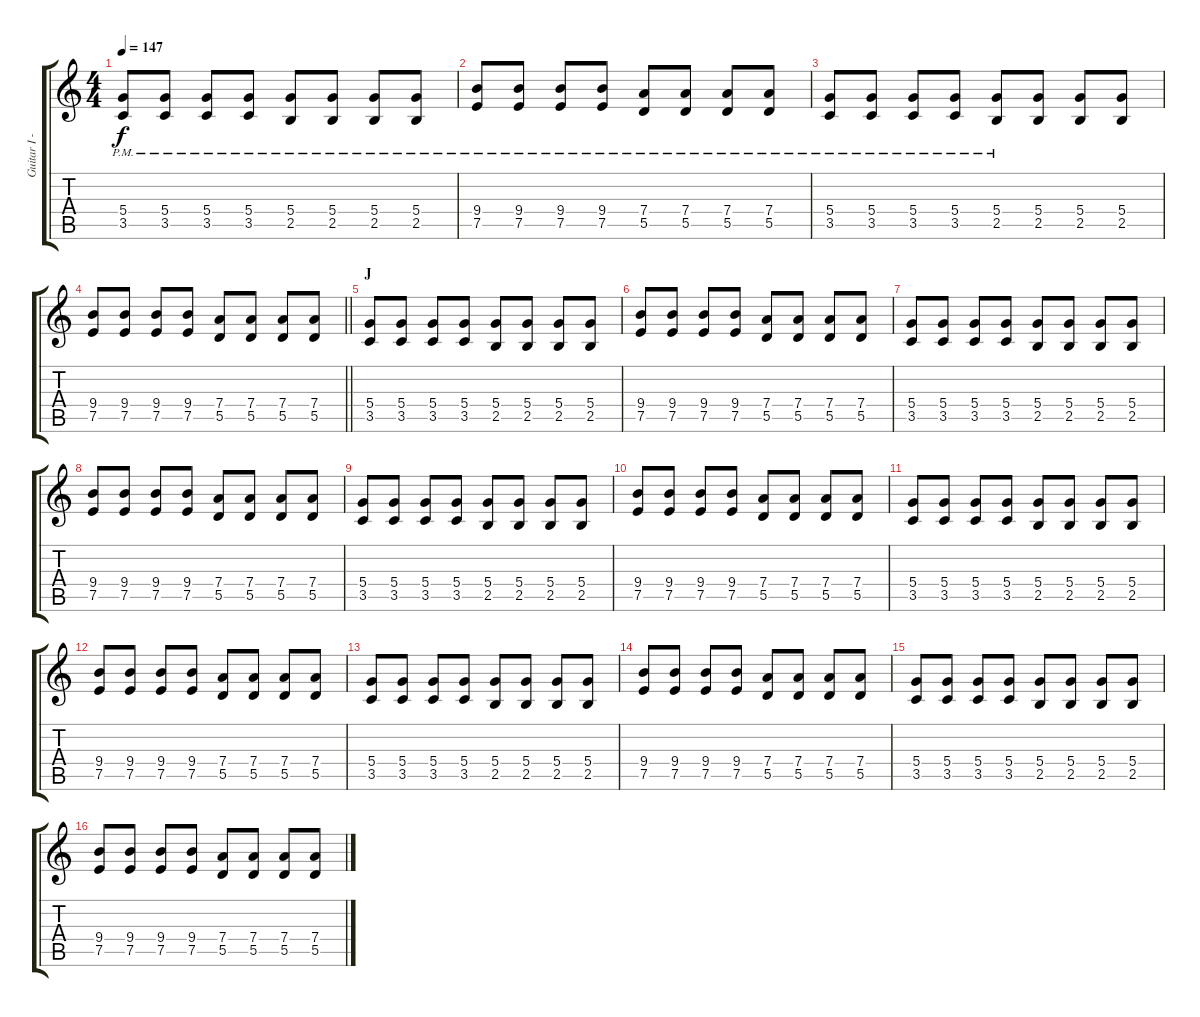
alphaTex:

\track ("Guitar I - Gotoh" "Guitar I -") {instrument distortionguitar}
\staff {score tabs}
\tuning (E4 B3 G3 D3 A2 E2) {hide}
\ts (4 4)
\tempo 147
\clef g2
\ks c
(5.4{pm} 3.5{pm}).8{dy f} (5.4{pm} 3.5{pm}).8 (5.4{pm} 3.5{pm}).8 (5.4{pm} 3.5{pm}).8 (5.4{pm} 2.5{pm}).8 (5.4{pm} 2.5{pm}).8 (5.4{pm} 2.5{pm}).8 (5.4{pm} 2.5{pm}).8 |
(9.4{pm} 7.5{pm}).8 (9.4{pm} 7.5{pm}).8 (9.4{pm} 7.5{pm}).8 (9.4{pm} 7.5{pm}).8 (7.4{pm} 5.5{pm}).8 (7.4{pm} 5.5{pm}).8 (7.4{pm} 5.5{pm}).8 (7.4{pm} 5.5{pm}).8 |
(5.4{pm} 3.5{pm}).8 (5.4{pm} 3.5{pm}).8 (5.4{pm} 3.5{pm}).8 (5.4{pm} 3.5{pm}).8 (5.4{pm} 2.5{pm}).8 (5.4 2.5).8{volume 10} (5.4 2.5).8{volume 13} (5.4 2.5).8 |
\barLineRight lightlight
(9.4 7.5).8 (9.4 7.5).8 (9.4 7.5).8 (9.4 7.5).8 (7.4 5.5).8 (7.4 5.5).8 (7.4 5.5).8 (7.4 5.5).8 |
\section ("" "J")
(5.4 3.5).8 (5.4 3.5).8 (5.4 3.5).8 (5.4 3.5).8 (5.4 2.5).8 (5.4 2.5).8 (5.4 2.5).8 (5.4 2.5).8 |
(9.4 7.5).8 (9.4 7.5).8 (9.4 7.5).8 (9.4 7.5).8 (7.4 5.5).8 (7.4 5.5).8 (7.4 5.5).8 (7.4 5.5).8 |
(5.4 3.5).8 (5.4 3.5).8 (5.4 3.5).8 (5.4 3.5).8 (5.4 2.5).8 (5.4 2.5).8 (5.4 2.5).8 (5.4 2.5).8 |
(9.4 7.5).8 (9.4 7.5).8 (9.4 7.5).8 (9.4 7.5).8 (7.4 5.5).8 (7.4 5.5).8 (7.4 5.5).8 (7.4 5.5).8 |
(5.4 3.5).8 (5.4 3.5).8 (5.4 3.5).8 (5.4 3.5).8 (5.4 2.5).8 (5.4 2.5).8 (5.4 2.5).8 (5.4 2.5).8 |
(9.4 7.5).8 (9.4 7.5).8 (9.4 7.5).8 (9.4 7.5).8 (7.4 5.5).8 (7.4 5.5).8 (7.4 5.5).8 (7.4 5.5).8 |
(5.4 3.5).8 (5.4 3.5).8 (5.4 3.5).8 (5.4 3.5).8 (5.4 2.5).8 (5.4 2.5).8 (5.4 2.5).8 (5.4 2.5).8 |
(9.4 7.5).8 (9.4 7.5).8 (9.4 7.5).8 (9.4 7.5).8 (7.4 5.5).8 (7.4 5.5).8 (7.4 5.5).8 (7.4 5.5).8 |
(5.4 3.5).8 (5.4 3.5).8 (5.4 3.5).8 (5.4 3.5).8 (5.4 2.5).8 (5.4 2.5).8 (5.4 2.5).8 (5.4 2.5).8 |
(9.4 7.5).8 (9.4 7.5).8 (9.4 7.5).8 (9.4 7.5).8 (7.4 5.5).8 (7.4 5.5).8 (7.4 5.5).8 (7.4 5.5).8 |
(5.4 3.5).8 (5.4 3.5).8 (5.4 3.5).8 (5.4 3.5).8 (5.4 2.5).8 (5.4 2.5).8 (5.4 2.5).8 (5.4 2.5).8 |
(9.4 7.5).8 (9.4 7.5).8 (9.4 7.5).8 (9.4 7.5).8 (7.4 5.5).8 (7.4 5.5).8 (7.4 5.5).8 (7.4 5.5).8
